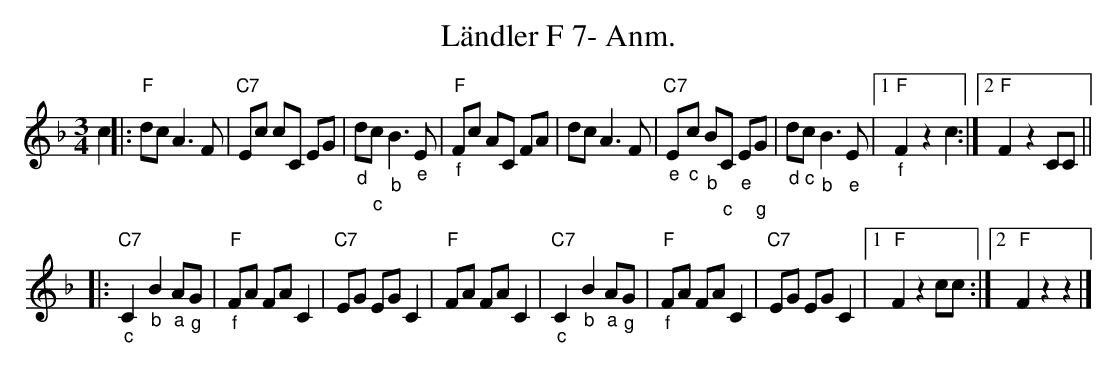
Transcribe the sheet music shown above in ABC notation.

X:1
T:Ländler F 7- Anm.
M:3/4
L:1/8
K:Fmaj
c2 |: "F"dc A3F | "C7"Ec cC EG | "_d"d"_c"c "_b"B3"_e"E | "F""_f"Fc AC FA | \
         dc A3F | "C7""_e"E"_c"c "_b"B"_c"C "_e"E"_g"G | "_d"d"_c"c "_b"B3"_e"E |1 "F""_f"F2z2c2 :|2 "F"F2 z2 CC||
|:"C7""_c"C2 "_b"B2 "_a"A"_g"G | "F""_f"FA FA C2 | "C7"EG EG C2 | "F"FA FA C2 | \
  "C7""_c"C2 "_b"B2 "_a"A"_g"G | "F""_f"FA FA C2 | "C7"EG EG C2 |1 "F"F2 z2 cc :|2 "F"F2 z2z2 |]
